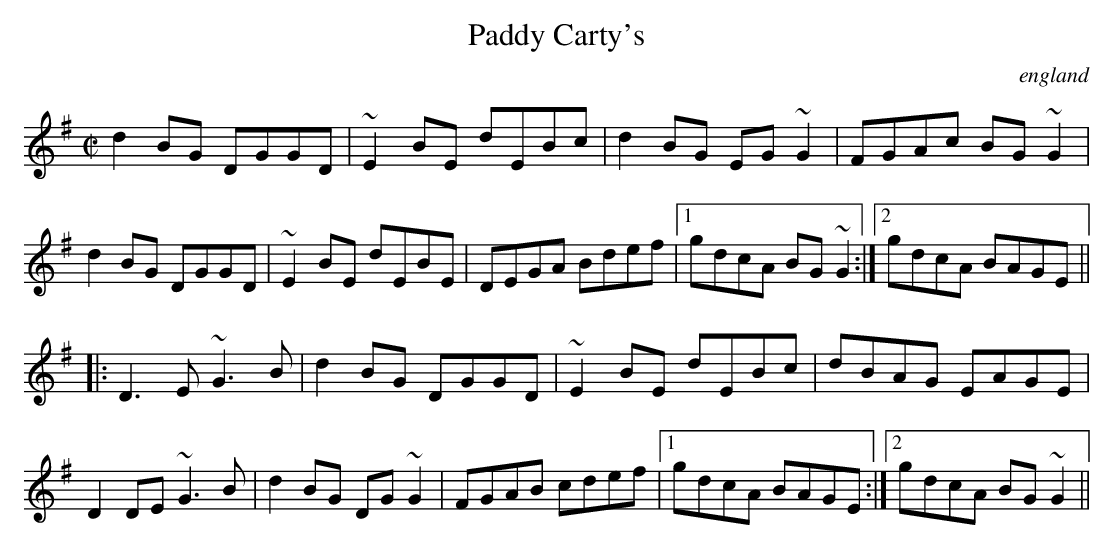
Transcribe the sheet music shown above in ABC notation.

X:1
T:Paddy Carty's
O:england
M:C|
K:G
d2BG DGGD|~E2BE dEBc|d2BG EG~G2|FGAc BG~G2|
d2BG DGGD|~E2BE dEBE|DEGA Bdef|1 gdcA BG~G2:|2 gdcA BAGE||
|:D3E ~G3B|d2BG DGGD|~E2BE dEBc|dBAG EAGE|
D2DE ~G3B|d2BG DG~G2|FGAB cdef|1 gdcA BAGE:|2 gdcA BG~G2||
